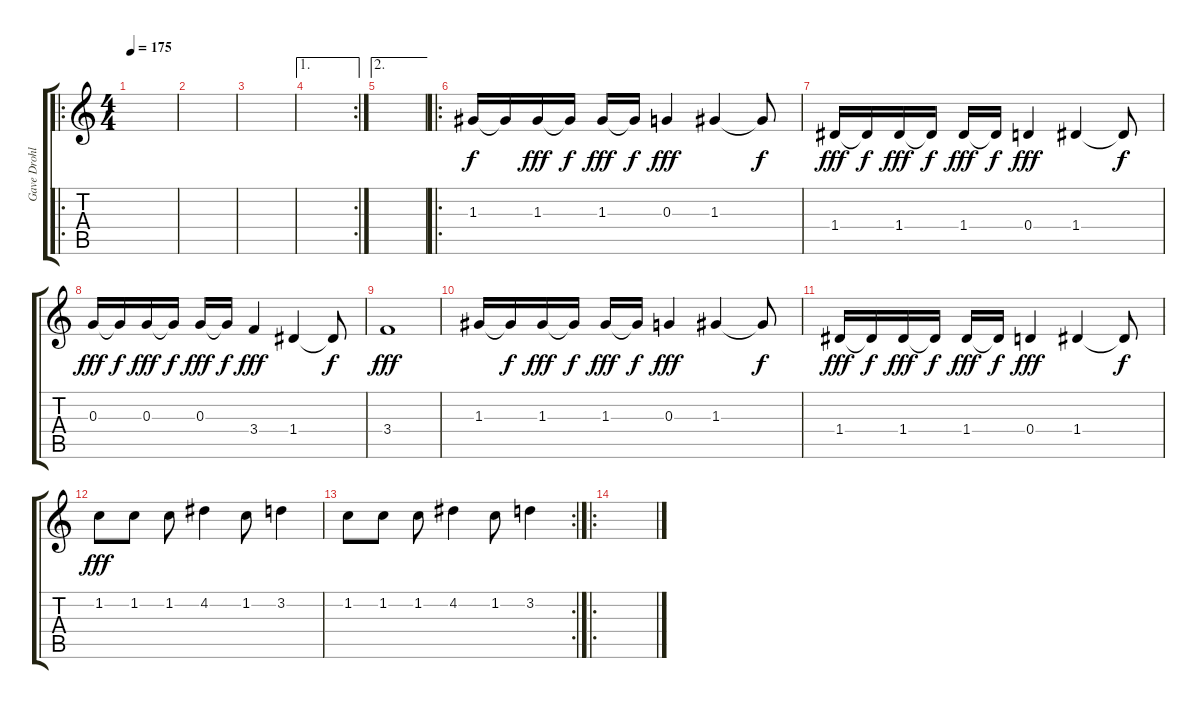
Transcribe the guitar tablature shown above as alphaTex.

\track ("Gave Drohl (Mr. Cyclop)" "Gave Drohl") {instrument overdrivenguitar}
\staff {score tabs}
\tuning (E4 B3 G3 D3 A2 E2) {hide}
\ro
\ts (4 4)
\tempo 175
\clef g2
\ks c
|
|
|
\ae 1
\rc 2
|
\ae 2
|
\ro
1.3.16 1.3{t}.16{dy f} 1.3.16{dy fff} 1.3{t}.16{dy f} 1.3.16{dy fff} 1.3{t}.16{dy f} 0.3.4{dy fff} 1.3.4 1.3{t}.8{dy f} |
1.4.16{dy fff} 1.4{t}.16{dy f} 1.4.16{dy fff} 1.4{t}.16{dy f} 1.4.16{dy fff} 1.4{t}.16{dy f} 0.4.4{dy fff} 1.4.4 1.4{t}.8{dy f} |
0.3.16{dy fff} 0.3{t}.16{dy f} 0.3.16{dy fff} 0.3{t}.16{dy f} 0.3.16{dy fff} 0.3{t}.16{dy f} 3.4.4{dy fff} 1.4.4 1.4{t}.8{dy f} |
3.4.1{dy fff} |
1.3.16 1.3{t}.16{dy f} 1.3.16{dy fff} 1.3{t}.16{dy f} 1.3.16{dy fff} 1.3{t}.16{dy f} 0.3.4{dy fff} 1.3.4 1.3{t}.8{dy f} |
1.4.16{dy fff} 1.4{t}.16{dy f} 1.4.16{dy fff} 1.4{t}.16{dy f} 1.4.16{dy fff} 1.4{t}.16{dy f} 0.4.4{dy fff} 1.4.4 1.4{t}.8{dy f} |
1.2.8{dy fff} 1.2.8 1.2.8 4.2.4 1.2.8 3.2.4 |
\rc 2
1.2.8 1.2.8 1.2.8 4.2.4 1.2.8 3.2.4 |
\ro
